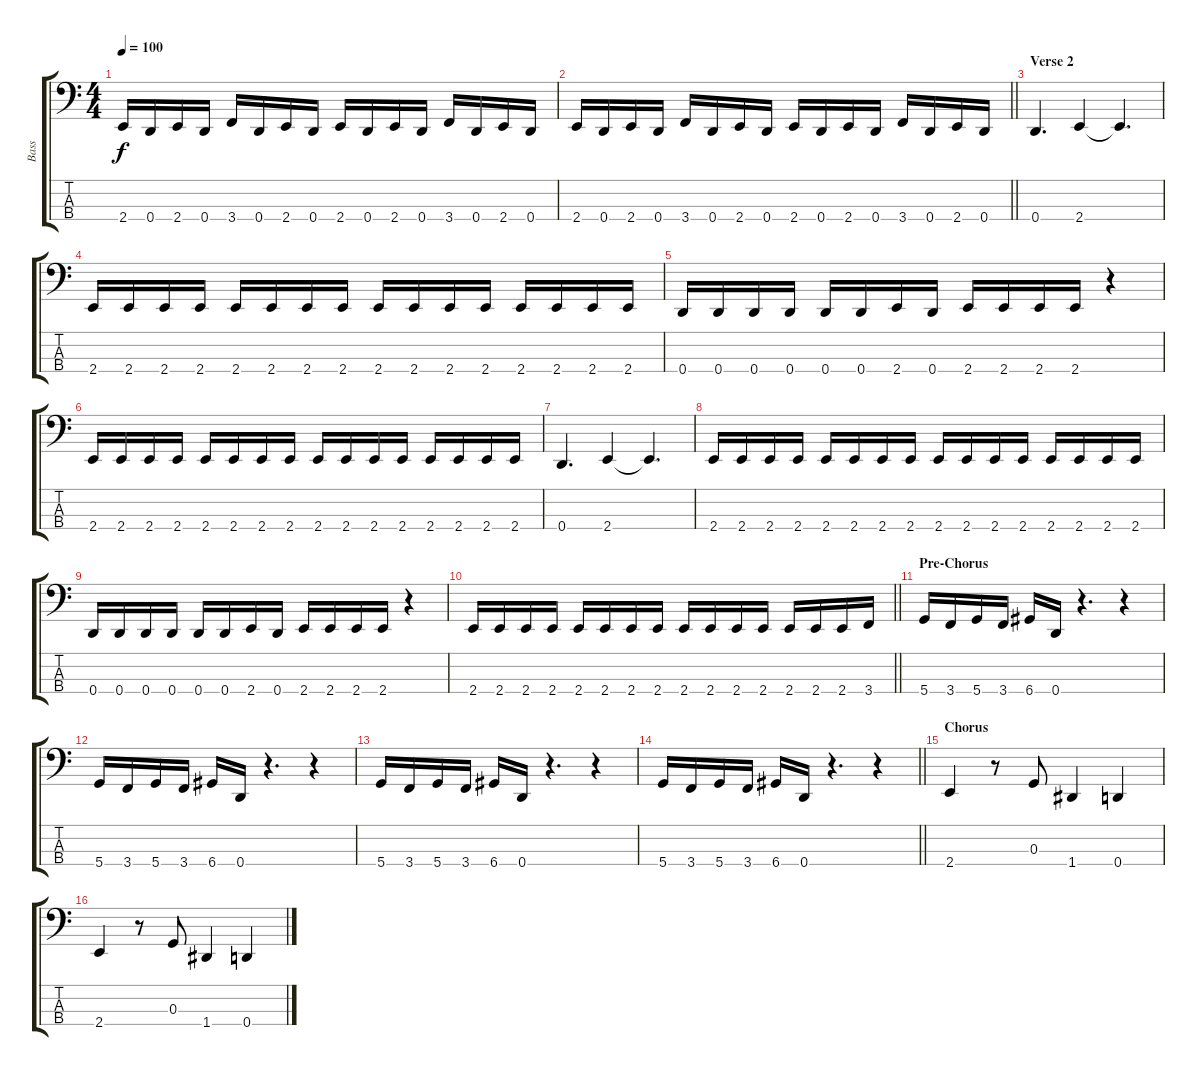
\track ("Bass" "Bass") {instrument electricbassfinger}
\staff {score tabs}
\tuning (F2 C2 G1 D1) {hide}
\ts (4 4)
\tempo 100
\clef f4
\ks c
2.4.16{dy f} 0.4.16 2.4.16 0.4.16 3.4.16 0.4.16 2.4.16 0.4.16 2.4.16 0.4.16 2.4.16 0.4.16 3.4.16 0.4.16 2.4.16 0.4.16 |
\barLineRight lightlight
2.4.16 0.4.16 2.4.16 0.4.16 3.4.16 0.4.16 2.4.16 0.4.16 2.4.16 0.4.16 2.4.16 0.4.16 3.4.16 0.4.16 2.4.16 0.4.16 |
\section ("" "Verse 2")
0.4.4{d} 2.4.4 2.4{t}.4{d} |
2.4.16 2.4.16 2.4.16 2.4.16 2.4.16 2.4.16 2.4.16 2.4.16 2.4.16 2.4.16 2.4.16 2.4.16 2.4.16 2.4.16 2.4.16 2.4.16 |
0.4.16 0.4.16 0.4.16 0.4.16 0.4.16 0.4.16 2.4.16 0.4.16 2.4.16 2.4.16 2.4.16 2.4.16 r.4 |
2.4.16 2.4.16 2.4.16 2.4.16 2.4.16 2.4.16 2.4.16 2.4.16 2.4.16 2.4.16 2.4.16 2.4.16 2.4.16 2.4.16 2.4.16 2.4.16 |
0.4.4{d} 2.4.4 2.4{t}.4{d} |
2.4.16 2.4.16 2.4.16 2.4.16 2.4.16 2.4.16 2.4.16 2.4.16 2.4.16 2.4.16 2.4.16 2.4.16 2.4.16 2.4.16 2.4.16 2.4.16 |
0.4.16 0.4.16 0.4.16 0.4.16 0.4.16 0.4.16 2.4.16 0.4.16 2.4.16 2.4.16 2.4.16 2.4.16 r.4 |
\barLineRight lightlight
2.4.16 2.4.16 2.4.16 2.4.16 2.4.16 2.4.16 2.4.16 2.4.16 2.4.16 2.4.16 2.4.16 2.4.16 2.4.16 2.4.16 2.4.16 3.4.16 |
\section ("" "Pre-Chorus")
5.4.16 3.4.16 5.4.16 3.4.16 6.4.16 0.4.16 r.4{d} r.4 |
5.4.16 3.4.16 5.4.16 3.4.16 6.4.16 0.4.16 r.4{d} r.4 |
5.4.16 3.4.16 5.4.16 3.4.16 6.4.16 0.4.16 r.4{d} r.4 |
\barLineRight lightlight
5.4.16 3.4.16 5.4.16 3.4.16 6.4.16 0.4.16 r.4{d} r.4 |
\section ("" "Chorus")
2.4.4 r.8 0.3.8 1.4.4 0.4.4 |
2.4.4 r.8 0.3.8 1.4.4 0.4.4
